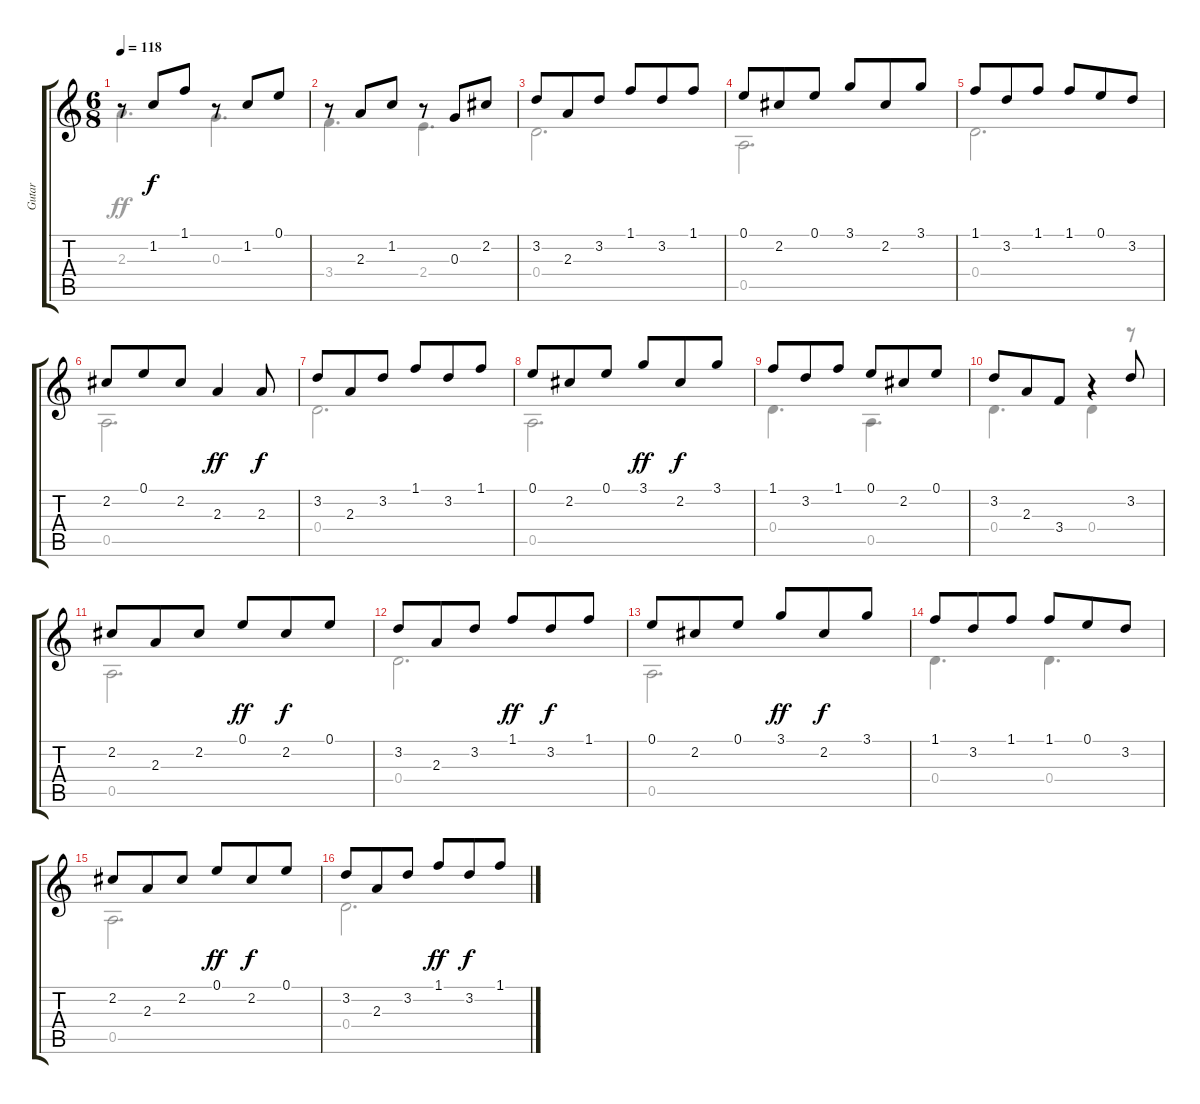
\track ("Gutar" "Gutar") {instrument acousticguitarnylon}
\staff {score tabs}
\tuning (E4 B3 G3 D3 A2 E2) {hide}
\voice
\ts (6 8)
\tempo 118
\clef g2
\ks c
r.8{dy f} 1.2.8 1.1.8 r.8 1.2.8 0.1.8 |
r.8 2.3.8 1.2.8 r.8 0.3.8 2.2.8 |
3.2.8 2.3.8 3.2.8 1.1.8 3.2.8 1.1.8 |
0.1.8 2.2.8 0.1.8 3.1.8 2.2.8 3.1.8 |
1.1.8 3.2.8 1.1.8 1.1.8 0.1.8 3.2.8 |
2.2.8 0.1.8 2.2.8 2.3.4{dy ff} 2.3.8{dy f} |
3.2.8 2.3.8 3.2.8 1.1.8 3.2.8 1.1.8 |
0.1.8 2.2.8 0.1.8 3.1.8{dy ff} 2.2.8{dy f} 3.1.8 |
1.1.8 3.2.8 1.1.8 0.1.8 2.2.8 0.1.8 |
3.2.8 2.3.8 3.4.8 r.4 3.2.8 |
2.2.8 2.3.8 2.2.8 0.1.8{dy ff} 2.2.8{dy f} 0.1.8 |
3.2.8 2.3.8 3.2.8 1.1.8{dy ff} 3.2.8{dy f} 1.1.8 |
0.1.8 2.2.8 0.1.8 3.1.8{dy ff} 2.2.8{dy f} 3.1.8 |
1.1.8 3.2.8 1.1.8 1.1.8 0.1.8 3.2.8 |
2.2.8 2.3.8 2.2.8 0.1.8{dy ff} 2.2.8{dy f} 0.1.8 |
3.2.8 2.3.8 3.2.8 1.1.8{dy ff} 3.2.8{dy f} 1.1.8
\voice
\clef g2
\ottava regular
\simile none
\ks c
2.3.4{d dy ff} 0.3.4{d} |
3.4.4{d} 2.4.4{d} |
0.4.2{d} |
0.5.2{d} |
0.4.2{d} |
0.5.2{d} |
0.4.2{d} |
0.5.2{d} |
0.4.4{d} 0.5.4{d} |
0.4.4{d} 0.4.4 r.8 |
0.5.2{d} |
0.4.2{d} |
0.5.2{d} |
0.4.4{d} 0.4.4{d} |
0.5.2{d} |
0.4.2{d}
